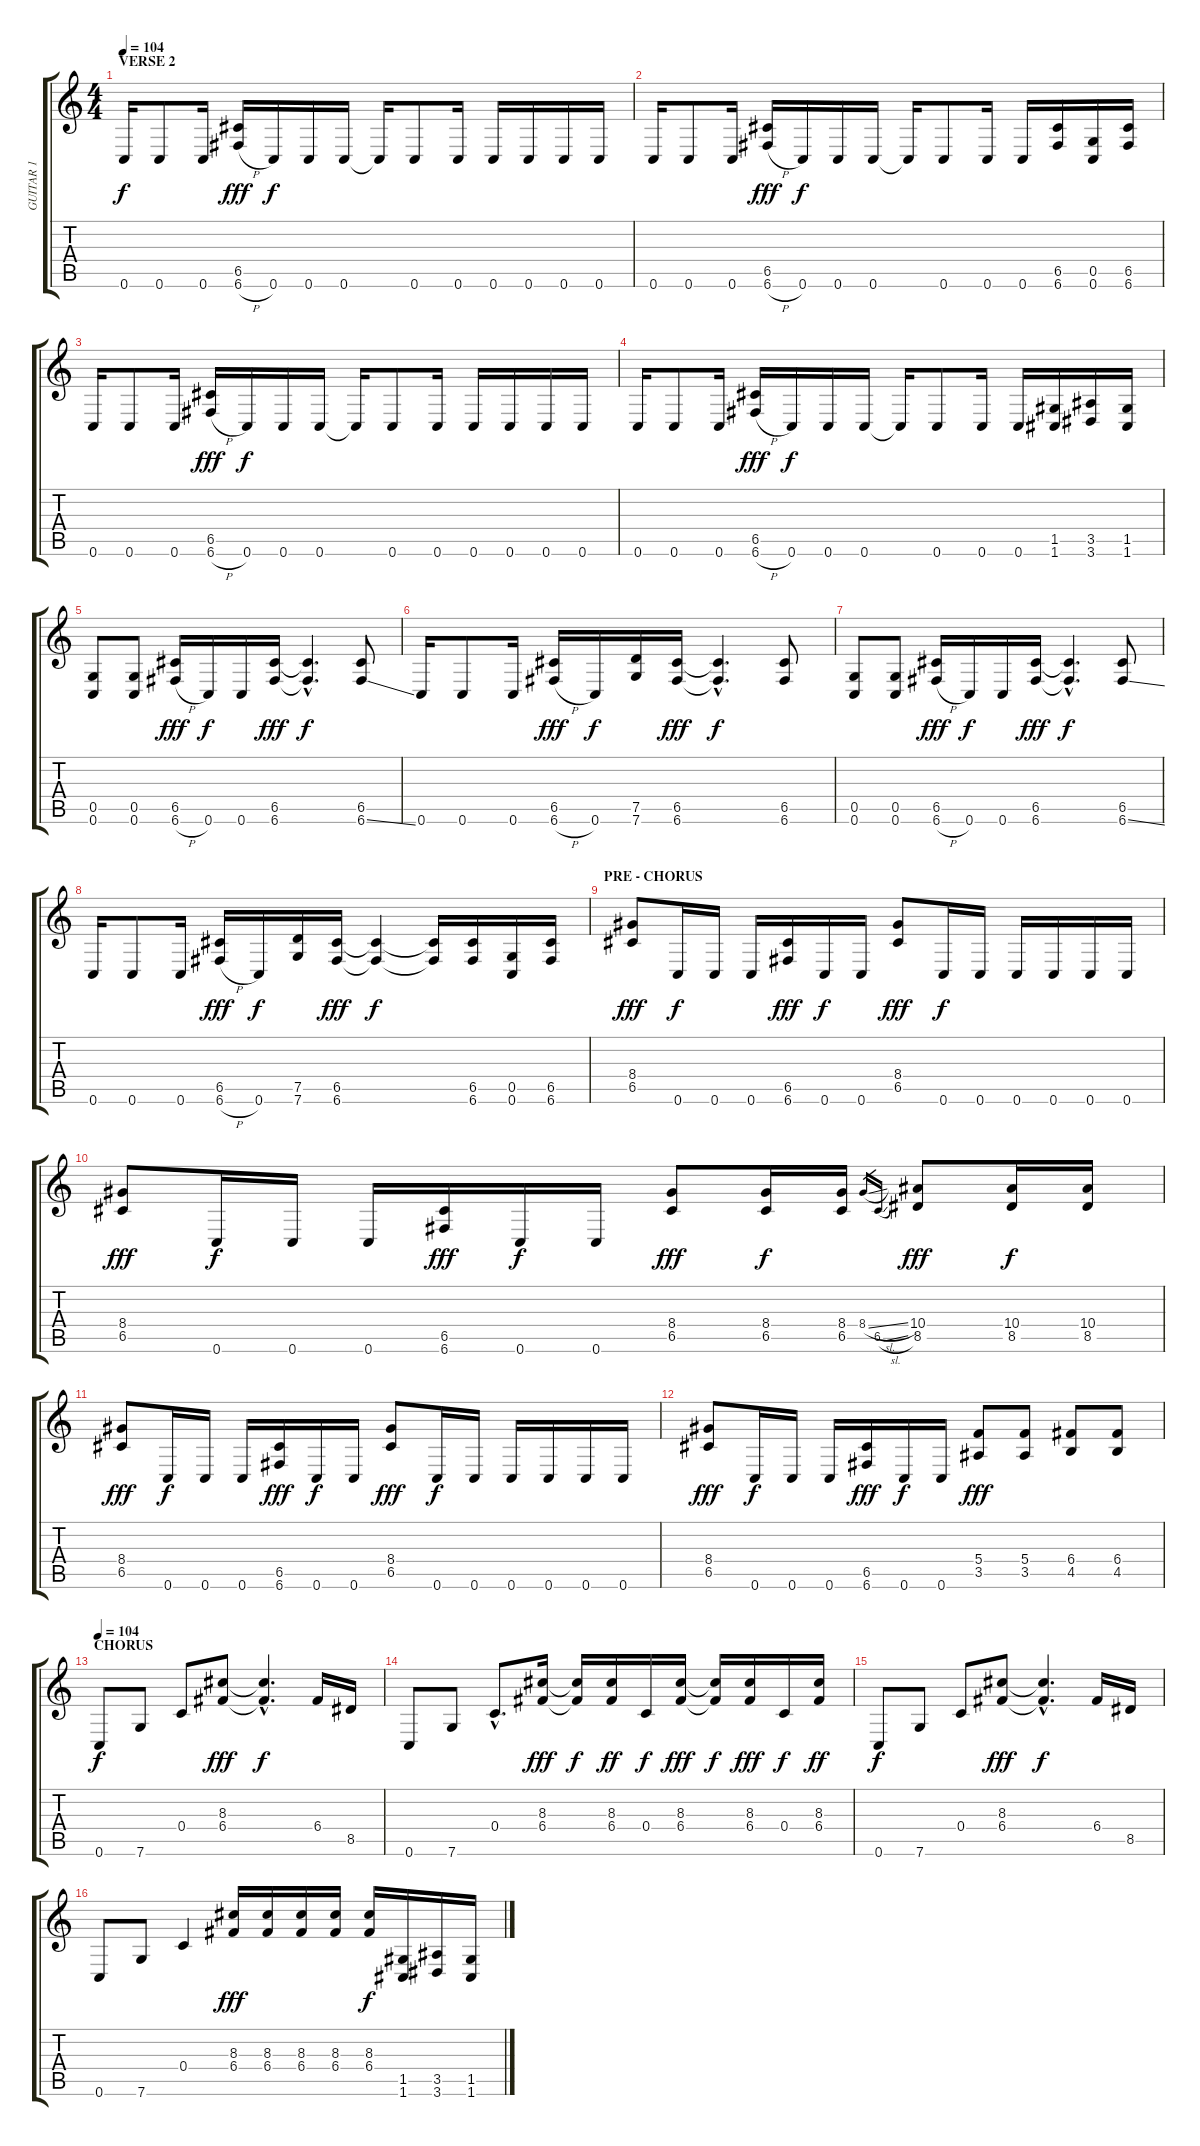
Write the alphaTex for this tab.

\track ("GUITAR 1" "GUITAR 1") {instrument distortionguitar}
\staff {score tabs}
\tuning (D4 A3 F3 C3 G2 C2) {hide}
\ts (4 4)
\section ("" "VERSE 2")
\tempo 104
\clef g2
\ks c
0.6.16{dy f} 0.6.8 0.6.16 (6.5 6.6{h}).16{dy fff} 0.6.16{dy f} 0.6.16 0.6.16 0.6{t}.16 0.6.8 0.6.16 0.6.16 0.6.16 0.6.16 0.6.16 |
0.6.16 0.6.8 0.6.16 (6.5 6.6{h}).16{dy fff} 0.6.16{dy f} 0.6.16 0.6.16 0.6{t}.16 0.6.8 0.6.16 0.6.16 (6.5 6.6).16 (0.5 0.6).16 (6.5 6.6).16 |
0.6.16 0.6.8 0.6.16 (6.5 6.6{h}).16{dy fff} 0.6.16{dy f} 0.6.16 0.6.16 0.6{t}.16 0.6.8 0.6.16 0.6.16 0.6.16 0.6.16 0.6.16 |
0.6.16 0.6.8 0.6.16 (6.5 6.6{h}).16{dy fff} 0.6.16{dy f} 0.6.16 0.6.16 0.6{t}.16 0.6.8 0.6.16 0.6.16 (1.5 1.6).16 (3.5 3.6).16 (1.5 1.6).16 |
(0.5 0.6).8 (0.5 0.6).8 (6.5 6.6{h}).16{dy fff} 0.6.16{dy f} 0.6.16 (6.5 6.6).16{dy fff} (6.5{hac t} 6.6{hac t}).4{d dy f} (6.5 6.6{ss}).8 |
0.6.16 0.6.8 0.6.16 (6.5 6.6{h}).16{dy fff} 0.6.16{dy f} (7.5 7.6).16 (6.5 6.6).16{dy fff} (6.5{hac t} 6.6{hac t}).4{d dy f} (6.5 6.6).8 |
(0.5 0.6).8 (0.5 0.6).8 (6.5 6.6{h}).16{dy fff} 0.6.16{dy f} 0.6.16 (6.5 6.6).16{dy fff} (6.5{hac t} 6.6{hac t}).4{d dy f} (6.5 6.6{ss}).8 |
0.6.16 0.6.8 0.6.16 (6.5 6.6{h}).16{dy fff} 0.6.16{dy f} (7.5 7.6).16 (6.5 6.6).16{dy fff} (6.5{t} 6.6{t}).4{dy f} (6.5{t} 6.6{t}).16 (6.5 6.6).16 (0.5 0.6).16 (6.5 6.6).16 |
\section ("" "PRE - CHORUS")
(8.4 6.5).8{dy fff} 0.6.16{dy f} 0.6.16 0.6.16 (6.5 6.6).16{dy fff} 0.6.16{dy f} 0.6.16 (8.4 6.5).8{dy fff} 0.6.16{dy f} 0.6.16 0.6.16 0.6.16 0.6.16 0.6.16 |
(8.4 6.5).8{dy fff} 0.6.16{dy f} 0.6.16 0.6.16 (6.5 6.6).16{dy fff} 0.6.16{dy f} 0.6.16 (8.4 6.5).8{dy fff} (8.4 6.5).16{dy f} (8.4 6.5).16 8.4{sl}.16{gr} 6.5{sl}.16{gr} (10.4 8.5).8{dy fff} (10.4 8.5).16{dy f} (10.4 8.5).16 |
(8.4 6.5).8{dy fff} 0.6.16{dy f} 0.6.16 0.6.16 (6.5 6.6).16{dy fff} 0.6.16{dy f} 0.6.16 (8.4 6.5).8{dy fff} 0.6.16{dy f} 0.6.16 0.6.16 0.6.16 0.6.16 0.6.16 |
(8.4 6.5).8{dy fff} 0.6.16{dy f} 0.6.16 0.6.16 (6.5 6.6).16{dy fff} 0.6.16{dy f} 0.6.16 (5.4 3.5).8{dy fff} (5.4 3.5).8 (6.4 4.5).8 (6.4 4.5).8 |
\section ("" "CHORUS")
\tempo 104
0.6.8{dy f} 7.6.8 0.4.8 (8.3 6.4).8{dy fff} (8.3{hac t} 6.4{hac t}).4{d dy f} 6.4.16 8.5.16 |
0.6.8 7.6.8 0.4{hac}.8{d} (8.3 6.4).16{dy fff} (8.3{t} 6.4{t}).16{dy f} (8.3 6.4).16{dy ff} 0.4.16{dy f} (8.3 6.4).16{dy fff} (8.3{t} 6.4{t}).16{dy f} (8.3 6.4).16{dy fff} 0.4.16{dy f} (8.3 6.4).16{dy ff} |
0.6.8{dy f} 7.6.8 0.4.8 (8.3 6.4).8{dy fff} (8.3{hac t} 6.4{hac t}).4{d dy f} 6.4.16 8.5.16 |
0.6.8 7.6.8 0.4.4 (8.3 6.4).16{dy fff} (8.3 6.4).16 (8.3 6.4).16 (8.3 6.4).16 (8.3 6.4).16{dy f} (1.5 1.6).16 (3.5 3.6).16 (1.5 1.6).16
